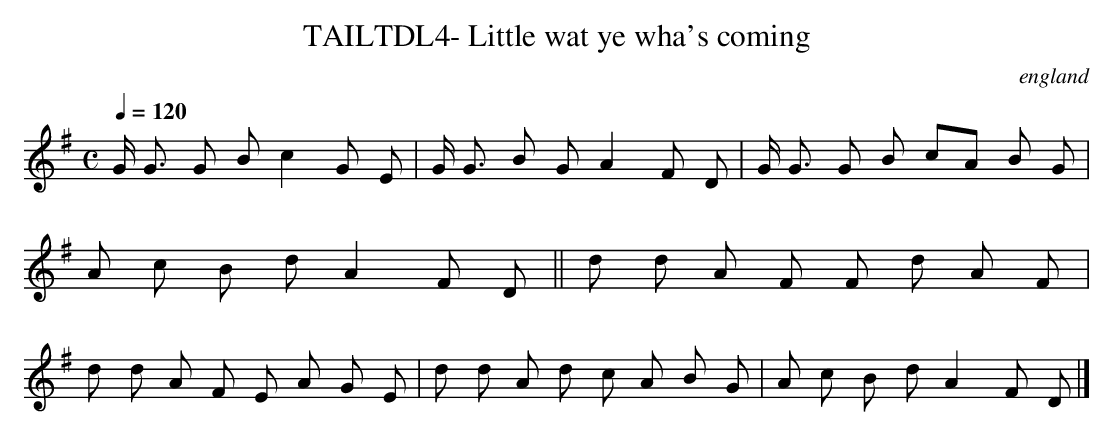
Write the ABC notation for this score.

X:1
T:TAILTDL4- Little wat ye wha's coming
O:england
Q:1/4=120
L:1/8
M:C
K:D mixolydian
G/ G3/2 G B c2 G E|G/2 G3/2 B G A2F D|\
G/2 G3/2 G B cA B G|A c B d A2 F D||\
d d A F F d A F|d d A F E A G E|\
d d A d c A B G|A c B d A2 F D|]
